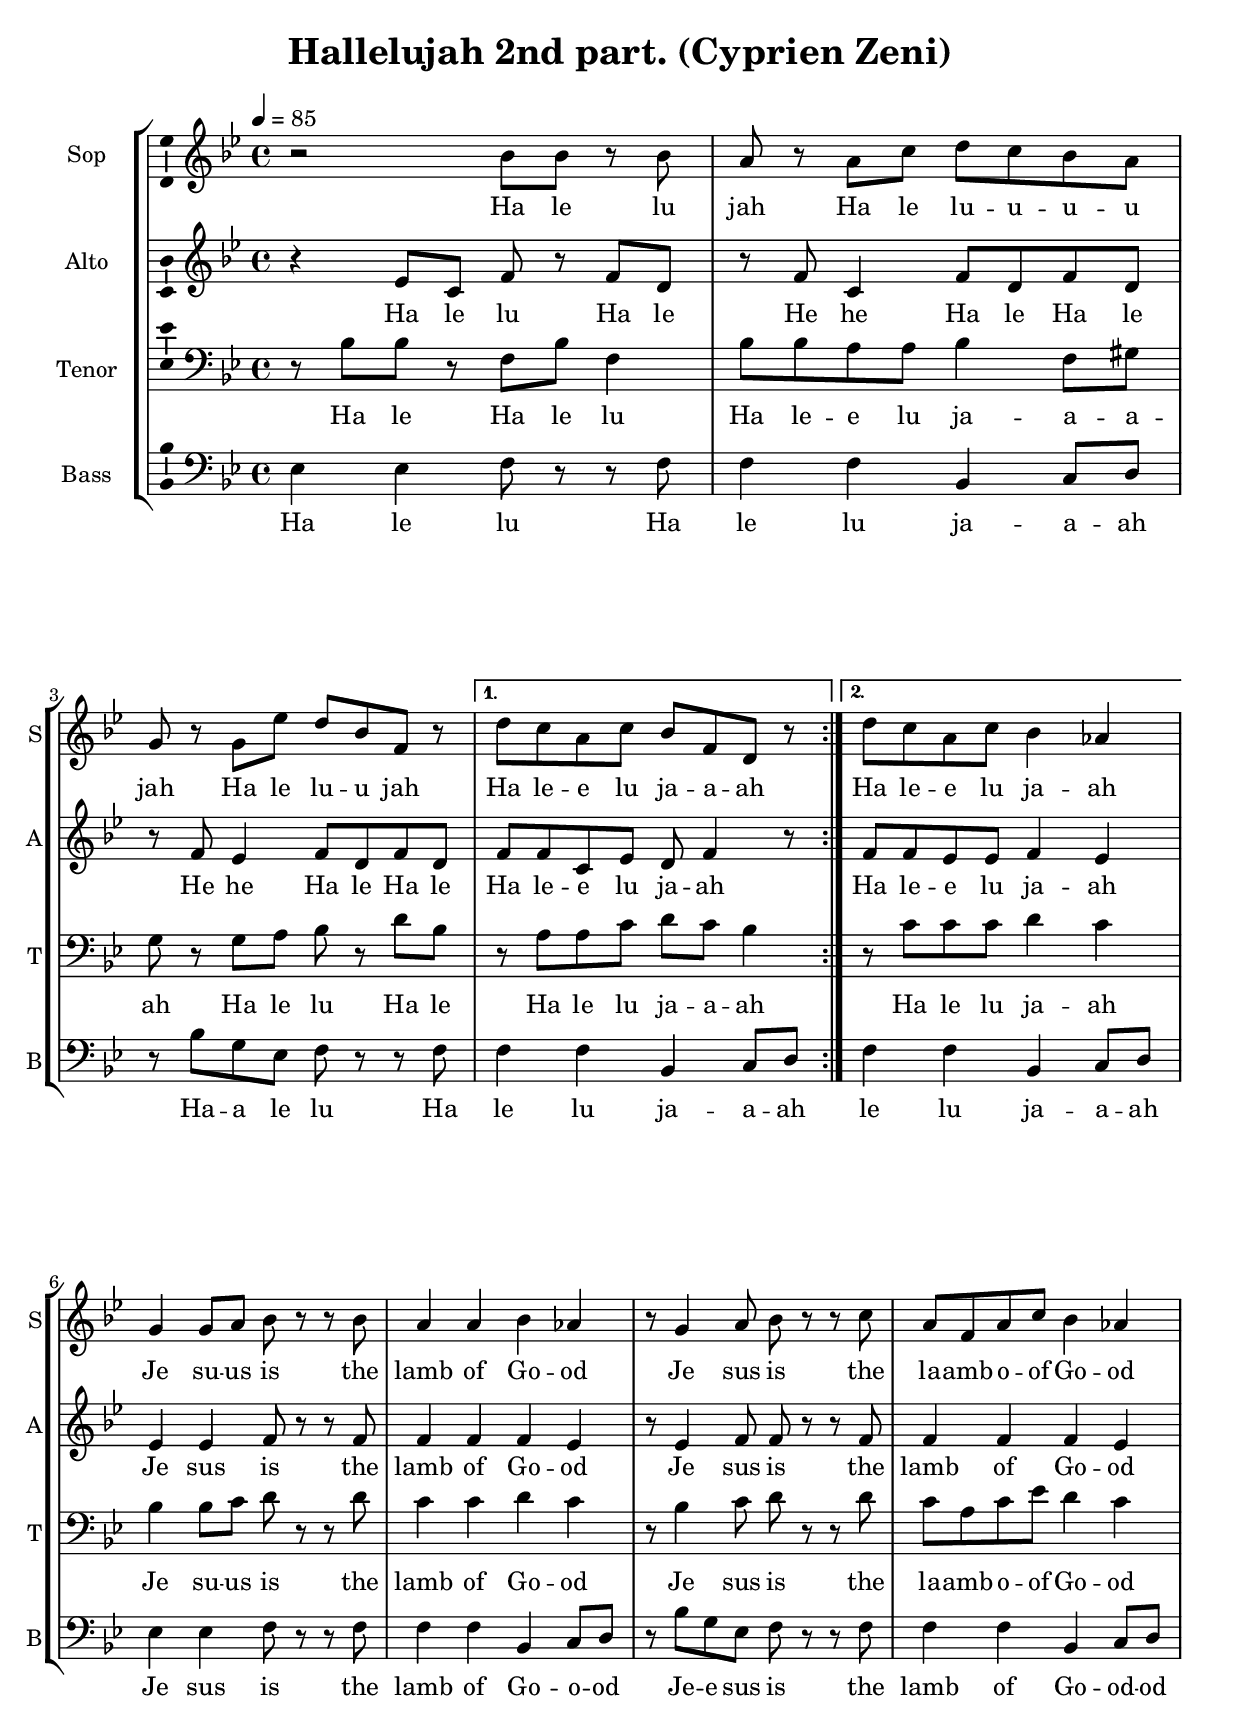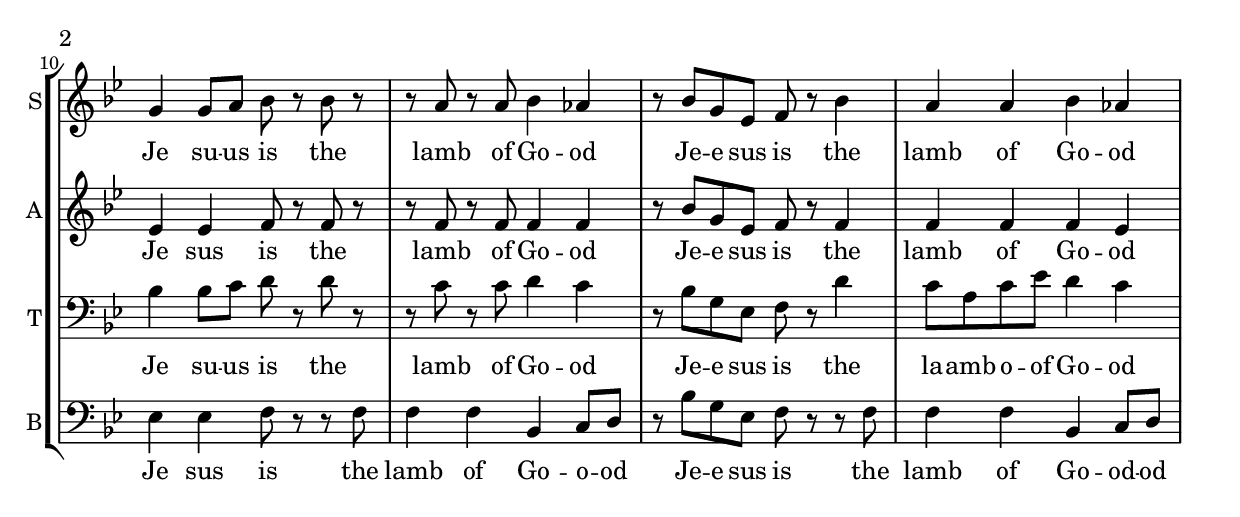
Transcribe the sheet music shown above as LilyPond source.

\version "2.18.0" \language "english"

% armure commentifiable : Bb maj
 armure = { \key bf \major }

% percu
percu = \drummode { r2 mar4 r4 | }

% canon
sopA = { r2             bf'8 bf' r8 bf' | a'8 r8  a'  c'' d'' c'' bf' a' | g'8 r8  g' ef'' d'' bf' f' r8 | }
altA = { r4     ef'8 c' f'   r8  f' d'  | r8  f'  c'4     f'8 d'  f' d'  | r8  f'  ef'4    f'8 d'  f' d' | }
tenA = { r8 bf8 bf   r8 f    bf  f4     | bf8 bf  a   a   bf4     f8 gs8 | g8  r8  g  a    bf  r8  d' bf | }
basA = { ef4    ef      f8   r8  r8 f   | f4      f       bf,     c8 d   | r8 bf8  g  ef   f   r8  r8 f  | }
sopAa = { d''8 c'' a' c'' bf' f'  d' r8 | }
altAa = { f'8  f'  c' ef' d'  f'4    r8 | }
tenAa = { r8   a8  a  c'  d'  c'  bf4   | }
basAa = { f4       f4     bf,4    c8 d  | }
sopAb = { d''8 c'' a' c'' bf'4    af'   | }
altAb = { f'8  f'  ef' ef' f'4    ef'   | }
tenAb = { r8   c'8 c'  c'  d'4    c'    | }
basAb = { f4       f4     bf,4    c8 d  | }

LsopA = \lyricmode { Ha le lu        jah Ha le lu -- u -- u -- u    jah  Ha le lu -- u jah  Ha le -- e lu ja -- a -- ah Ha le -- e lu ja -- ah }
LaltA = \lyricmode { Ha le lu Ha le  He he Ha le Ha le              He he Ha le Ha le       Ha le -- e lu ja -- ah   Ha le -- e lu ja -- ah }   
LtenA = \lyricmode { Ha le Ha le lu  Ha le -- e lu ja -- a -- a --  ah  Ha le lu Ha le      Ha le lu ja -- a -- ah   Ha le lu ja -- ah }   
LbasA = \lyricmode { Ha le lu Ha     le lu ja -- a -- ah            Ha -- a le lu Ha        le lu ja -- a -- ah      le lu ja -- a -- ah }

% Jesus is
sopB = { g'4    g'8 a' bf'8 r8 r8  bf' | a'4   a'    bf'  af'   | r8 g'4   a'8  bf' r8 r8 c''| a'8  f'  a' c'' bf'4  af'  |
         g'4    g'8 a' bf'8 r8 bf' r8  | r8 a' r8 a' bf'4 af'   | r8 bf'8 g' ef' f' r8 bf'4  | a'4      a'     bf'   af'  | }
altB = { ef'4   ef'    f'8  r8 r8  f'  | f'4   f'    f'   ef'   | r8 ef'4  f'8   f' r8 r8 f' | f'4      f'     f'    ef'  |
         ef'4   ef'    f'8  r8 f'  r8  | r8 f' r8 f' f'4  f'    | r8 bf'8 g' ef' f' r8 f'4   | f'4      f'     f'    ef'  | }
tenB = { bf4 bf8 c'8   d'   r8 r8  d'  | c'4   c'    d'   c'    | r8 bf4   c'8   d' r8 r8 d' | c'8  a   c' ef' d'4   c'4  |
         bf4 bf8 c'8   d'   r8 d'  r8  | r8 c' r8 c' d'4  c'    | r8 bf8  g  ef  f  r8 d'4   | c'8  a   c' ef' d'4   c'4  | }
basB = { ef4    ef     f8   r8 r8  f   | f4    f     bf,  c8 d  | r8 bf8  g  ef  f  r8 r8 f  | f4       f4     bf,4  c8 d |
         ef4    ef     f8   r8 r8  f   | f4    f     bf,  c8 d  | r8 bf8  g  ef  f  r8 r8 f  | f4       f4     bf,4  c8 d | }                                                           

LsopB = \lyricmode { Je su -- us is the lamb of Go -- od      Je sus      is the la -- amb o -- of Go -- od
                     Je su -- us is the lamb of Go -- od      Je -- e sus is the lamb      of      Go -- od }
LaltB = \lyricmode { Je sus      is the lamb of Go -- od      Je sus      is the lamb      of      Go -- od
                     Je sus      is the lamb of Go -- od      Je -- e sus is the lamb      of      Go -- od }
LtenB = \lyricmode { Je su -- us is the lamb of Go -- od      Je sus      is the la -- amb o -- of Go -- od
                     Je su -- us is the lamb of Go -- od      Je -- e sus is the la -- amb o -- of Go -- od }
LbasB = \lyricmode { Je sus      is the lamb of Go -- o -- od Je -- e sus is the lamb of Go -- od -- od
                     Je sus      is the lamb of Go -- o -- od Je -- e sus is the lamb of Go -- od -- od }


\header { title = "Hallelujah 2nd part. (Cyprien Zeni)" }
\score {
\new StaffGroup <<
	% --------------------------------------------------------------------------- SOPRANO
	\new Staff \with { instrumentName = #"Sop" shortInstrumentName = #"S"
		\consists "Ambitus_engraver" 	% ambitus = tessiture, affichee avant la clef
		}
		{	\time 4/4 \tempo 4 = 85
			\clef "treble" \armure
			\set Staff.midiInstrument = #"bright acoustic"
			\new Voice = "sopo"
				{ \repeat volta 2 { \sopA }
				  \alternative {
					{ \sopAa }
					{ \sopAb }
					} \break
				  \sopB
				}
		} % end staff
	\new Lyrics { \lyricsto "sopo" { \LsopA \LsopB
			}
		} % end lyrics
	% --------------------------------------------------------------------------- ALTO
	\new Staff \with { instrumentName = #"Alto" shortInstrumentName = #"A"
		\consists "Ambitus_engraver"
		}
		{	\clef "treble" \armure
			\set Staff.midiInstrument = #"bright acoustic"
			\new Voice = "altoa"
				{ \repeat volta 2 { \altA }
				  \alternative {
					{ \altAa }
					{ \altAb }
					}
				  \altB
				}
		}	% end staff
	\new Lyrics { \lyricsto "altoa" { \LaltA \LaltB
			}
		} % end lyrics
	% --------------------------------------------------------------------------- TENOR
	\new Staff \with { instrumentName = #"Tenor" shortInstrumentName = #"T"
		\consists "Ambitus_engraver"
		}
		{	\clef "bass" \armure
			\set Staff.midiInstrument = #"bright acoustic"
			\new Voice = "tenoa"
				{ \repeat volta 2 { \tenA }
				  \alternative {
					{ \tenAa }
					{ \tenAb }
					} 
				  \tenB
				}
		}	% end staff
	\new Lyrics { \lyricsto "tenoa" { \LtenA \LtenB
			}
		} % end lyrics
	% --------------------------------------------------------------------------- BASS
	\new Staff \with { instrumentName = #"Bass" shortInstrumentName = #"B"
		\consists "Ambitus_engraver"
		}
		{	\clef "bass" \armure
			\set Staff.midiInstrument = #"bright acoustic"
			\new Voice = "basso"
				{ \repeat volta 2 { \basA }
				  \alternative {
					{ \basAa }
					{ \basAb }
					} 
				  \basB
				}
		}	% end staff
	\new Lyrics { \lyricsto "basso" { \LbasA \LbasB
			}
		} % end lyrics
			
	% \new DrumStaff {
	%	\drummode { \repeat unfold  11 { \percu } }
	%	}	% end staff
>>	% end staffgroup
\layout { }
\midi { }
}	% end score

